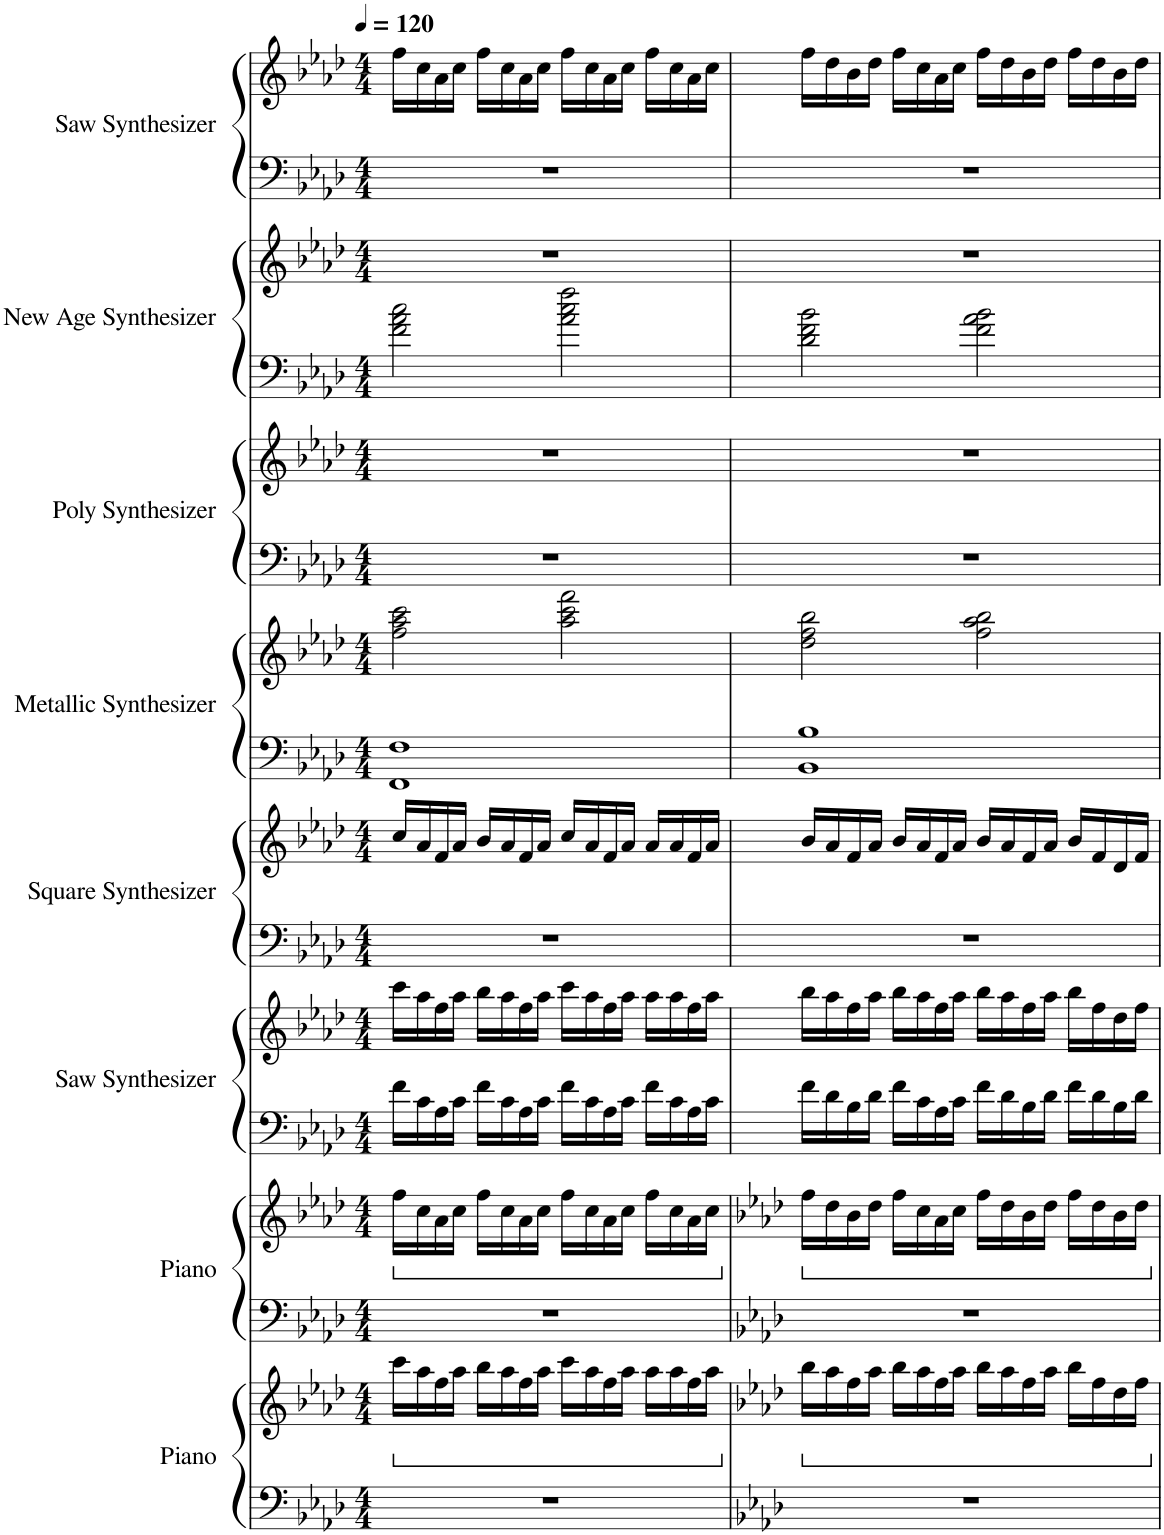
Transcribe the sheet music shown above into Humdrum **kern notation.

**kern	**kern	**kern	**kern	**kern	**kern	**kern	**kern	**kern	**kern	**kern	**kern	**kern	**kern	**kern	**kern
*part8	*part8	*part7	*part7	*part6	*part6	*part5	*part5	*part4	*part4	*part3	*part3	*part2	*part2	*part1	*part1
*staff16	*staff15	*staff14	*staff13	*staff12	*staff11	*staff10	*staff9	*staff8	*staff7	*staff6	*staff5	*staff4	*staff3	*staff2	*staff1
*I"Piano	*	*I"Piano	*	*I"Saw Synthesizer	*	*I"Square Synthesizer	*	*I"Metallic Synthesizer	*	*I"Poly Synthesizer	*	*I"New Age Synthesizer	*	*I"Saw Synthesizer	*
*I'Pno.	*	*I'Pno.	*	*I'Synth.	*	*I'Synth.	*	*I'Synth.	*	*I'Synth.	*	*I'Synth.	*	*I'Synth.	*
*clefF4	*clefG2	*clefF4	*clefG2	*clefF4	*clefG2	*clefF4	*clefG2	*clefF4	*clefG2	*clefF4	*clefG2	*clefF4	*clefG2	*clefF4	*clefG2
*k[b-e-a-d-]	*k[b-e-a-d-]	*k[b-e-a-d-]	*k[b-e-a-d-]	*k[b-e-a-d-]	*k[b-e-a-d-]	*k[b-e-a-d-]	*k[b-e-a-d-]	*k[b-e-a-d-]	*k[b-e-a-d-]	*k[b-e-a-d-]	*k[b-e-a-d-]	*k[b-e-a-d-]	*k[b-e-a-d-]	*k[b-e-a-d-]	*k[b-e-a-d-]
*M4/4	*M4/4	*M4/4	*M4/4	*M4/4	*M4/4	*M4/4	*M4/4	*M4/4	*M4/4	*M4/4	*M4/4	*M4/4	*M4/4	*M4/4	*M4/4
*MM120	*MM120	*MM120	*MM120	*MM120	*MM120	*MM120	*MM120	*MM120	*MM120	*MM120	*MM120	*MM120	*MM120	*MM120	*MM120
*	*ped	*	*	*	*	*	*	*	*	*	*	*	*	*	*
*	*	*	*ped	*	*	*	*	*	*	*	*	*	*	*	*
=1	=1	=1	=1	=1	=1	=1	=1	=1	=1	=1	=1	=1	=1	=1	=1
1r	16ccc\LL	1r	16ff\LL	16f\LL	16ccc\LL	1r	16cc/LL	1FF 1F	2ff\ 2aa-\ 2ccc\	1r	1r	2f\ 2a-\ 2cc\	1r	1r	16ff\LL
.	16aa-\	.	16cc\	16c\	16aa-\	.	16a-/	.	.	.	.	.	.	.	16cc\
.	16ff\	.	16a-\	16A-\	16ff\	.	16f/	.	.	.	.	.	.	.	16a-\
.	16aa-\JJ	.	16cc\JJ	16c\JJ	16aa-\JJ	.	16a-/JJ	.	.	.	.	.	.	.	16cc\JJ
.	16bb-\LL	.	16ff\LL	16f\LL	16bb-\LL	.	16b-/LL	.	.	.	.	.	.	.	16ff\LL
.	16aa-\	.	16cc\	16c\	16aa-\	.	16a-/	.	.	.	.	.	.	.	16cc\
.	16ff\	.	16a-\	16A-\	16ff\	.	16f/	.	.	.	.	.	.	.	16a-\
.	16aa-\JJ	.	16cc\JJ	16c\JJ	16aa-\JJ	.	16a-/JJ	.	.	.	.	.	.	.	16cc\JJ
.	16ccc\LL	.	16ff\LL	16f\LL	16ccc\LL	.	16cc/LL	.	2aa-\ 2ccc\ 2fff\	.	.	2a-\ 2cc\ 2ff\	.	.	16ff\LL
.	16aa-\	.	16cc\	16c\	16aa-\	.	16a-/	.	.	.	.	.	.	.	16cc\
.	16ff\	.	16a-\	16A-\	16ff\	.	16f/	.	.	.	.	.	.	.	16a-\
.	16aa-\JJ	.	16cc\JJ	16c\JJ	16aa-\JJ	.	16a-/JJ	.	.	.	.	.	.	.	16cc\JJ
.	16aa-\LL	.	16ff\LL	16f\LL	16aa-\LL	.	16a-/LL	.	.	.	.	.	.	.	16ff\LL
.	16aa-\	.	16cc\	16c\	16aa-\	.	16a-/	.	.	.	.	.	.	.	16cc\
.	16ff\	.	16a-\	16A-\	16ff\	.	16f/	.	.	.	.	.	.	.	16a-\
.	16aa-\JJ	.	16cc\JJ	16c\JJ	16aa-\JJ	.	16a-/JJ	.	.	.	.	.	.	.	16cc\JJ
=2	=2	=2	=2	=2	=2	=2	=2	=2	=2	=2	=2	=2	=2	=2	=2
*k[b-e-a-d-]	*k[b-e-a-d-]	*k[b-e-a-d-]	*k[b-e-a-d-]	*	*	*	*	*	*	*	*	*	*	*	*
*	*Xped	*	*	*	*	*	*	*	*	*	*	*	*	*	*
*	*ped	*	*	*	*	*	*	*	*	*	*	*	*	*	*
*	*	*	*Xped	*	*	*	*	*	*	*	*	*	*	*	*
*	*	*	*ped	*	*	*	*	*	*	*	*	*	*	*	*
1r	16bb-\LL	1r	16ff\LL	16f\LL	16bb-\LL	1r	16b-/LL	1BB- 1B-	2dd-\ 2ff\ 2bb-\	1r	1r	2d-\ 2f\ 2b-\	1r	1r	16ff\LL
.	16aa-\	.	16dd-\	16d-\	16aa-\	.	16a-/	.	.	.	.	.	.	.	16dd-\
.	16ff\	.	16b-\	16B-\	16ff\	.	16f/	.	.	.	.	.	.	.	16b-\
.	16aa-\JJ	.	16dd-\JJ	16d-\JJ	16aa-\JJ	.	16a-/JJ	.	.	.	.	.	.	.	16dd-\JJ
.	16bb-\LL	.	16ff\LL	16f\LL	16bb-\LL	.	16b-/LL	.	.	.	.	.	.	.	16ff\LL
.	16aa-\	.	16cc\	16c\	16aa-\	.	16a-/	.	.	.	.	.	.	.	16cc\
.	16ff\	.	16a-\	16A-\	16ff\	.	16f/	.	.	.	.	.	.	.	16a-\
.	16aa-\JJ	.	16cc\JJ	16c\JJ	16aa-\JJ	.	16a-/JJ	.	.	.	.	.	.	.	16cc\JJ
.	16bb-\LL	.	16ff\LL	16f\LL	16bb-\LL	.	16b-/LL	.	2ff\ 2aa-\ 2bb-\	.	.	2f\ 2a-\ 2b-\	.	.	16ff\LL
.	16aa-\	.	16dd-\	16d-\	16aa-\	.	16a-/	.	.	.	.	.	.	.	16dd-\
.	16ff\	.	16b-\	16B-\	16ff\	.	16f/	.	.	.	.	.	.	.	16b-\
.	16aa-\JJ	.	16dd-\JJ	16d-\JJ	16aa-\JJ	.	16a-/JJ	.	.	.	.	.	.	.	16dd-\JJ
.	16bb-\LL	.	16ff\LL	16f\LL	16bb-\LL	.	16b-/LL	.	.	.	.	.	.	.	16ff\LL
.	16ff\	.	16dd-\	16d-\	16ff\	.	16f/	.	.	.	.	.	.	.	16dd-\
.	16dd-\	.	16b-\	16B-\	16dd-\	.	16d-/	.	.	.	.	.	.	.	16b-\
.	16ff\JJ	.	16dd-\JJ	16d-\JJ	16ff\JJ	.	16f/JJ	.	.	.	.	.	.	.	16dd-\JJ
*	*Xped	*	*	*	*	*	*	*	*	*	*	*	*	*	*
*	*	*	*Xped	*	*	*	*	*	*	*	*	*	*	*	*
=	=	=	=	=	=	=	=	=	=	=	=	=	=	=	=
*-	*-	*-	*-	*-	*-	*-	*-	*-	*-	*-	*-	*-	*-	*-	*-
